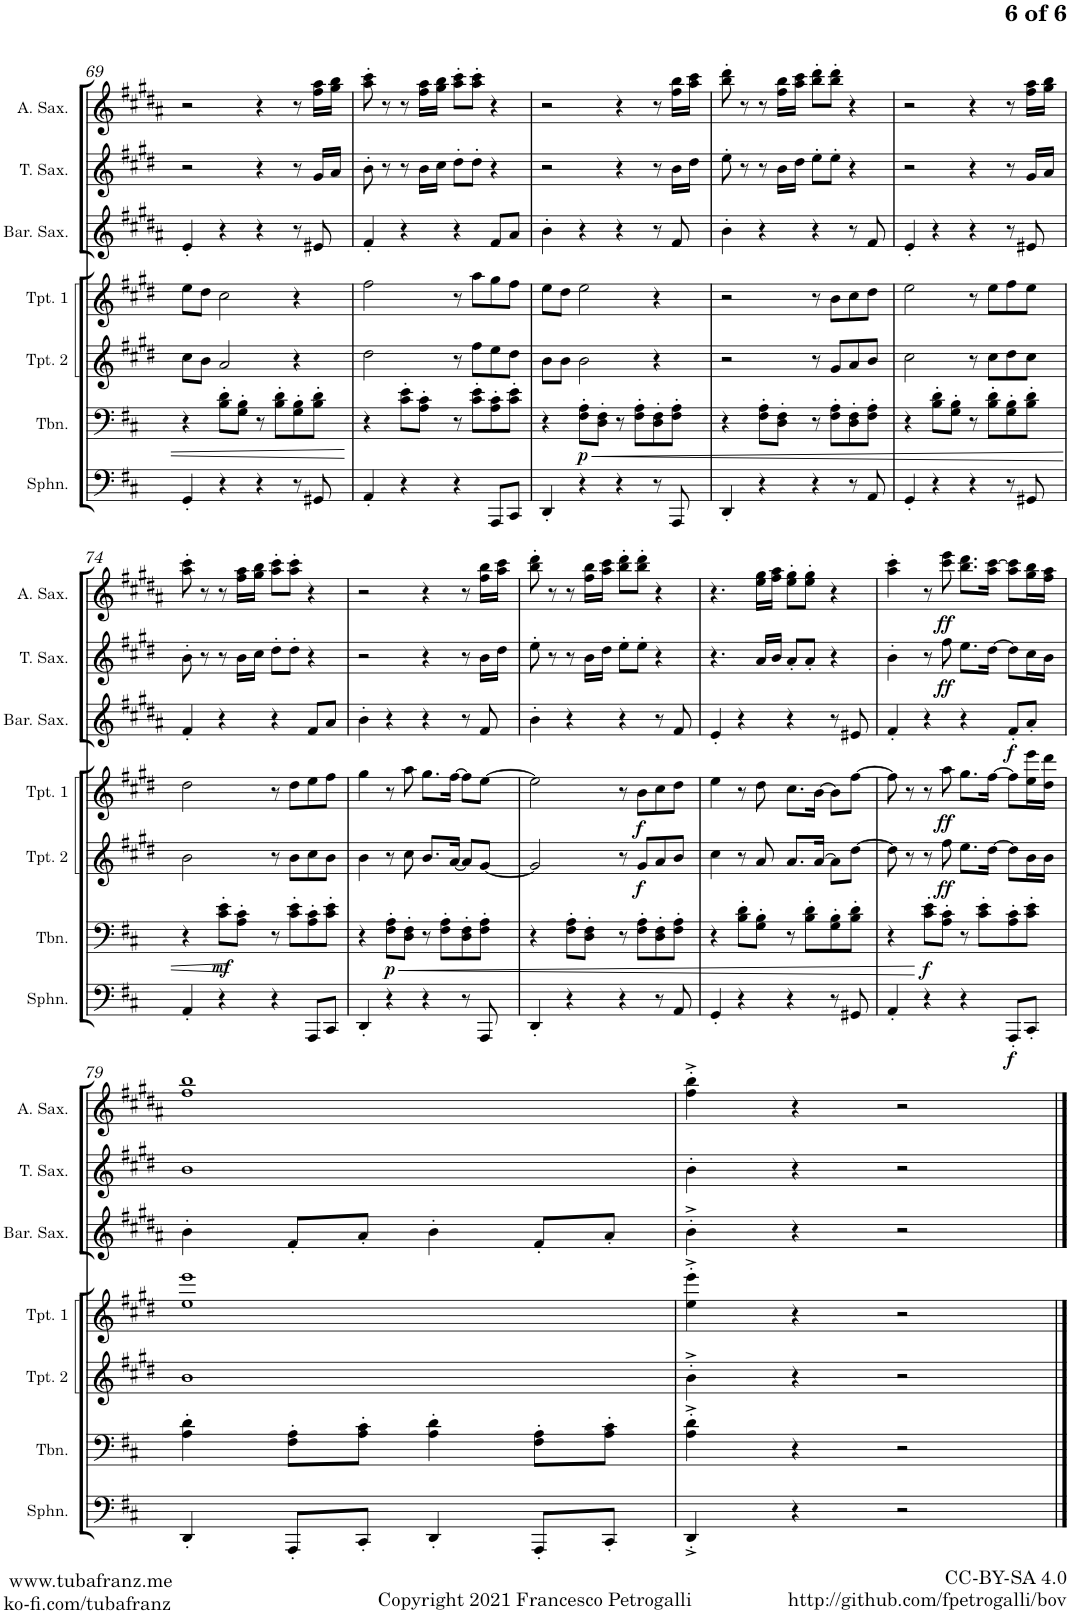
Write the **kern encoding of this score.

**kern	**dynam	**kern	**dynam	**kern	**dynam	**kern	**dynam	**kern	**dynam	**kern	**dynam	**kern	**dynam
*part7	*part7	*part6	*part6	*part5	*part5	*part4	*part4	*part3	*part3	*part2	*part2	*part1	*part1
*staff7	*staff7	*staff6	*staff6	*staff5	*staff5	*staff4	*staff4	*staff3	*staff3	*staff2	*staff2	*staff1	*staff1
*I"Sousaphone	*	*I"Trombone	*	*I"Trumpet 2	*	*I"Trumpet 1	*	*I"Baritone Sax	*	*I"Tenor Sax	*	*I"Alto Sax	*
*I'Sphn.	*	*I'Tbn.	*	*I'Tpt. 2	*	*I'Tpt. 1	*	*I'Bar. Sax.	*	*I'T. Sax.	*	*I'A. Sax.	*
!!LO:PB:g=z
*clefF4	*	*clefF4	*	*clefG2	*	*clefG2	*	*clefG2	*	*clefG2	*	*clefG2	*
*	*	*	*	*Trd1c2	*	*Trd1c2	*	*Trd12c21	*	*Trd8c14	*	*Trd5c9	*
*k[f#c#]	*	*k[f#c#]	*	*k[f#c#g#d#]	*	*k[f#c#g#d#]	*	*k[f#c#g#d#a#]	*	*k[f#c#g#d#]	*	*k[f#c#g#d#a#]	*
*M4/4	*	*M4/4	*	*M4/4	*	*M4/4	*	*M4/4	*	*M4/4	*	*M4/4	*
*met(c)	*	*met(c)	*	*met(c)	*	*met(c)	*	*met(c)	*	*met(c)	*	*met(c)	*
=69	=69	=69	=69	=69	=69	=69	=69	=69	=69	=69	=69	=69	=69
4GG'/	.	4r	.	8cc#\L	.	8ee\L	.	4e'/	.	2r	.	2r	.
.	.	.	.	8b\J	.	8dd#\J	.	.	.	.	.	.	.
4r	.	8B\' 8d\'L	.	2a/	.	2cc#\	.	4r	.	.	.	.	.
.	.	8G\' 8B\'J	.	.	.	.	.	.	.	.	.	.	.
4r	.	8r	.	.	.	.	.	4r	.	4r	.	4r	.
.	.	8B\' 8d\'L	.	.	.	.	.	.	.	.	.	.	.
8r	.	8G\' 8B\'	.	4r	.	4r	.	8r	.	8r	.	8r	.
8GG#X/	.	8B\' 8d\'J	.	.	.	.	.	8e#X/	.	16g#/LL	.	16ff#\ 16aa#\LL	.
.	.	.	.	.	.	.	.	.	.	16a/JJ	.	16gg#\ 16bb\JJ	.
=70	=70	=70	=70	=70	=70	=70	=70	=70	=70	=70	=70	=70	=70
4AA'/	.	4r	.	2dd#\	.	2ff#\	.	4f#'/	.	8b'\	.	8aa#\' 8ccc#\'	.
.	.	.	.	.	.	.	.	.	.	8r	.	8r	.
4r	.	8c#\' 8e\'L	.	.	.	.	.	4r	.	8r	.	8r	.
.	.	8A\' 8c#\'J	.	.	.	.	.	.	.	16b\LL	.	16ff#\ 16aa#\LL	.
.	.	.	.	.	.	.	.	.	.	16cc#\JJ	.	16gg#\ 16bb\JJ	.
4r	.	8r	.	8r	.	8r	.	4r	.	8dd#'\L	.	8aa#\' 8ccc#\'L	.
.	.	8c#\' 8e\'L	.	8ff#\L	.	8aa\L	.	.	.	8dd#'\J	.	8aa#\' 8ccc#\'J	.
8AAA/L	.	8A\' 8c#\'	.	8ee\	.	8gg#\	.	8f#/L	.	4r	.	4r	.
8CC#/J	.	8c#\' 8e\'J	.	8dd#\J	.	8ff#\J	.	8a#/J	.	.	.	.	.
=71	=71	=71	=71	=71	=71	=71	=71	=71	=71	=71	=71	=71	=71
4DD'/	.	4r	.	8b\L	.	8ee\L	.	4b'\	.	2r	.	2r	.
.	.	.	.	8b\J	.	8dd#\J	.	.	.	.	.	.	.
!	!	!	!LO:HP:b	!	!	!	!	!	!	!	!	!	!
!	!	!	!LO:DY:n=1:b	!	!	!	!	!	!	!	!	!	!
4r	.	8F#\' 8A\'L	< p	2b\	.	2ee\	.	4r	.	.	.	.	.
.	.	8D\' 8F#\'J	.	.	.	.	.	.	.	.	.	.	.
4r	.	8r	.	.	.	.	.	4r	.	4r	.	4r	.
.	.	8F#\' 8A\'L	.	.	.	.	.	.	.	.	.	.	.
8r	.	8D\' 8F#\'	.	4r	.	4r	.	8r	.	8r	.	8r	.
8AAA/	.	8F#\' 8A\'J	.	.	.	.	.	8f#/	.	16b\LL	.	16ff#\ 16bb\LL	.
.	.	.	.	.	.	.	.	.	.	16dd#\JJ	.	16aa#\ 16ccc#\JJ	.
=72	=72	=72	=72	=72	=72	=72	=72	=72	=72	=72	=72	=72	=72
4DD'/	.	4r	.	2r	.	2r	.	4b'\	.	8ee'\	.	8bb\' 8ddd#\'	.
.	.	.	.	.	.	.	.	.	.	8r	.	8r	.
4r	.	8F#\' 8A\'L	.	.	.	.	.	4r	.	8r	.	8r	.
.	.	8D\' 8F#\'J	.	.	.	.	.	.	.	16b\LL	.	16ff#\ 16bb\LL	.
.	.	.	.	.	.	.	.	.	.	16dd#\JJ	.	16aa#\ 16ccc#\JJ	.
4r	.	8r	.	8r	.	8r	.	4r	.	8ee'\L	.	8bb\' 8ddd#\'L	.
.	.	8F#\' 8A\'L	.	8g#/L	.	8b\L	.	.	.	8ee'\J	.	8bb\' 8ddd#\'J	.
8r	.	8D\' 8F#\'	.	8a/	.	8cc#\	.	8r	.	4r	.	4r	.
8AA/	.	8F#\' 8A\'J	.	8b/J	.	8dd#\J	.	8f#/	.	.	.	.	.
=73	=73	=73	=73	=73	=73	=73	=73	=73	=73	=73	=73	=73	=73
4GG'/	.	4r	.	2cc#\	.	2ee\	.	4e'/	.	2r	.	2r	.
4r	.	8B\' 8d\'L	.	.	.	.	.	4r	.	.	.	.	.
.	.	8G\' 8B\'J	.	.	.	.	.	.	.	.	.	.	.
4r	.	8r	.	8r	.	8r	.	4r	.	4r	.	4r	.
.	.	8B\' 8d\'L	.	8cc#\L	.	8ee\L	.	.	.	.	.	.	.
8r	.	8G\' 8B\'	.	8dd#\	.	8ff#\	.	8r	.	8r	.	8r	.
8GG#X/	.	8B\' 8d\'J	.	8cc#\J	.	8ee\J	.	8e#X/	.	16g#/LL	.	16ff#\ 16aa#\LL	.
.	.	.	.	.	.	.	.	.	.	16a/JJ	.	16gg#\ 16bb\JJ	.
!!LO:LB:g=z
=74	=74	=74	=74	=74	=74	=74	=74	=74	=74	=74	=74	=74	=74
4AA'/	.	4r	.	2b\	.	2dd#\	.	4f#'/	.	8b'\	.	8aa#\' 8ccc#\'	.
.	.	.	.	.	.	.	.	.	.	8r	.	8r	.
!	!	!	!LO:DY:b	!	!	!	!	!	!	!	!	!	!
4r	.	8c#\' 8e\'L	mf	.	.	.	.	4r	.	8r	.	8r	.
.	.	8A\' 8c#\'J	[	.	.	.	.	.	.	16b\LL	.	16ff#\ 16aa#\LL	.
.	.	.	.	.	.	.	.	.	.	16cc#\JJ	.	16gg#\ 16bb\JJ	.
4r	.	8r	.	8r	.	8r	.	4r	.	8dd#'\L	.	8aa#\' 8ccc#\'L	.
.	.	8c#\' 8e\'L	.	8b\L	.	8dd#\L	.	.	.	8dd#'\J	.	8aa#\' 8ccc#\'J	.
8AAA/L	.	8A\' 8c#\'	.	8cc#\	.	8ee\	.	8f#/L	.	4r	.	4r	.
8CC#/J	.	8c#\' 8e\'J	.	8b\J	.	8ff#\J	.	8a#/J	.	.	.	.	.
=75	=75	=75	=75	=75	=75	=75	=75	=75	=75	=75	=75	=75	=75
4DD'/	.	4r	.	4b\	.	4gg#\	.	4b'\	.	2r	.	2r	.
!	!	!	!LO:HP:b	!	!	!	!	!	!	!	!	!	!
!	!	!	!LO:DY:n=1:b	!	!	!	!	!	!	!	!	!	!
4r	.	8F#\' 8A\'L	< p	8r	.	8r	.	4r	.	.	.	.	.
.	.	8D\' 8F#\'J	.	8cc#\	.	8aa\	.	.	.	.	.	.	.
4r	.	8r	.	8.b/L	.	8.gg#\L	.	4r	.	4r	.	4r	.
.	.	8F#\' 8A\'L	.	.	.	.	.	.	.	.	.	.	.
.	.	.	.	[16a/Jk	.	[16ff#\Jk	.	.	.	.	.	.	.
8r	.	8D\' 8F#\'	.	8a/L]	.	8ff#\L]	.	8r	.	8r	.	8r	.
8AAA/	.	8F#\' 8A\'J	.	[8g#/J	.	[8ee\J	.	8f#/	.	16b\LL	.	16ff#\ 16bb\LL	.
.	.	.	.	.	.	.	.	.	.	16dd#\JJ	.	16aa#\ 16ccc#\JJ	.
=76	=76	=76	=76	=76	=76	=76	=76	=76	=76	=76	=76	=76	=76
4DD'/	.	4r	.	2g#/]	.	2ee\]	.	4b'\	.	8ee'\	.	8bb\' 8ddd#\'	.
.	.	.	.	.	.	.	.	.	.	8r	.	8r	.
4r	.	8F#\' 8A\'L	.	.	.	.	.	4r	.	8r	.	8r	.
.	.	8D\' 8F#\'J	.	.	.	.	.	.	.	16b\LL	.	16ff#\ 16bb\LL	.
.	.	.	.	.	.	.	.	.	.	16dd#\JJ	.	16aa#\ 16ccc#\JJ	.
4r	.	8r	.	8r	.	8r	.	4r	.	8ee'\L	.	8bb\' 8ddd#\'L	.
!	!	!	!	!	!LO:DY:b	!	!LO:DY:b	!	!	!	!	!	!
.	.	8F#\' 8A\'L	.	8g#/L	f	8b\L	f	.	.	8ee'\J	.	8bb\' 8ddd#\'J	.
8r	.	8D\' 8F#\'	.	8a/	.	8cc#\	.	8r	.	4r	.	4r	.
8AA/	.	8F#\' 8A\'J	.	8b/J	.	8dd#\J	.	8f#/	.	.	.	.	.
=77	=77	=77	=77	=77	=77	=77	=77	=77	=77	=77	=77	=77	=77
4GG'/	.	4r	.	4cc#\	.	4ee\	.	4e'/	.	4.r	.	4.r	.
4r	.	8B\' 8d\'L	.	8r	.	8r	.	4r	.	.	.	.	.
.	.	8G\' 8B\'J	.	8a/	.	8dd#\	.	.	.	16a/LL	.	16ee\ 16gg#\LL	.
.	.	.	.	.	.	.	.	.	.	16b/JJ	.	16ff#\ 16aa#\JJ	.
4r	.	8r	.	8.a/L	.	8.cc#\L	.	4r	.	8a'/L	.	8ee\' 8gg#\'L	.
.	.	8B\' 8d\'L	.	.	.	.	.	.	.	8a'/J	.	8ee\' 8gg#\'J	.
.	.	.	.	[16a/Jk	.	[16b\Jk	.	.	.	.	.	.	.
8r	.	8G\' 8B\'	.	8a\L]	.	8b\L]	.	8r	.	4r	.	4r	.
8GG#X/	.	8B\' 8d\'J	.	[8dd#\J	.	[8ff#\J	.	8e#X/	.	.	.	.	.
=78	=78	=78	=78	=78	=78	=78	=78	=78	=78	=78	=78	=78	=78
4AA'/	.	4r	.	8dd#\]	.	8ff#\]	.	4f#'/	.	4b'\	.	4aa#\' 4ccc#\'	.
.	.	.	.	8r	.	8r	.	.	.	.	.	.	.
!	!	!	!LO:DY:n=1:b	!	!	!	!	!	!	!	!	!	!
4r	.	8c#\' 8e\'L	[ f	8r	.	8r	.	4r	.	8r	.	8r	.
!	!	!	!	!	!LO:DY:b	!	!LO:DY:b	!	!	!	!LO:DY:b	!	!LO:DY:b
.	.	8A\' 8c#\'J	.	8ff#\	ff	8aa\	ff	.	.	8ff#\	ff	8ccc#\ 8eee\	ff
4r	.	8r	.	8.ee\L	.	8.gg#\L	.	4r	.	8.ee\L	.	8.bb\ 8.ddd#\L	.
.	.	8c#\' 8e\'L	.	.	.	.	.	.	.	.	.	.	.
.	.	.	.	[16dd#\Jk	.	[16ff#\Jk	.	.	.	[16dd#\Jk	.	16aa#\ [16ccc#\Jk	.
!	!LO:DY:b	!	!	!	!	!	!	!	!LO:DY:b	!	!	!	!
8AAA'/L	f	8A\' 8c#\'	.	8dd#\L]	.	8ff#\L]	.	8f#'/L	f	8dd#\L]	.	8aa#\ 8ccc#\]L	.
8CC#'/J	.	8c#\' 8e\'J	.	16b\L	.	16ee\ 16eee\L	.	8a#'/J	.	16cc#\L	.	16gg#\ 16bb\L	.
.	.	.	.	16b\JJ	.	16dd#\ 16ddd#\JJ	.	.	.	16b\JJ	.	16ff#\ 16aa#\JJ	.
!!LO:LB:g=z
=79	=79	=79	=79	=79	=79	=79	=79	=79	=79	=79	=79	=79	=79
4DD'/	.	4A\' 4d\'	.	1b	.	1ee 1eee	.	4b'\	.	1b	.	1ff# 1bb	.
8AAA'/L	.	8F#\' 8A\'L	.	.	.	.	.	8f#'/L	.	.	.	.	.
8CC#'/J	.	8A\' 8c#\'J	.	.	.	.	.	8a#'/J	.	.	.	.	.
4DD'/	.	4A\' 4d\'	.	.	.	.	.	4b'\	.	.	.	.	.
8AAA'/L	.	8F#\' 8A\'L	.	.	.	.	.	8f#'/L	.	.	.	.	.
8CC#'/J	.	8A\' 8c#\'J	.	.	.	.	.	8a#'/J	.	.	.	.	.
=80	=80	=80	=80	=80	=80	=80	=80	=80	=80	=80	=80	=80	=80
4DD'^/	.	4A\'^ 4d\'^	.	4b'^\	.	4ee\'^ 4eee\'^	.	4b'^\	.	4b'\	.	4ff#\'^ 4bb\'^	.
4r	.	4r	.	4r	.	4r	.	4r	.	4r	.	4r	.
2r	.	2r	.	2r	.	2r	.	2r	.	2r	.	2r	.
==	==	==	==	==	==	==	==	==	==	==	==	==	==
*-	*-	*-	*-	*-	*-	*-	*-	*-	*-	*-	*-	*-	*-
